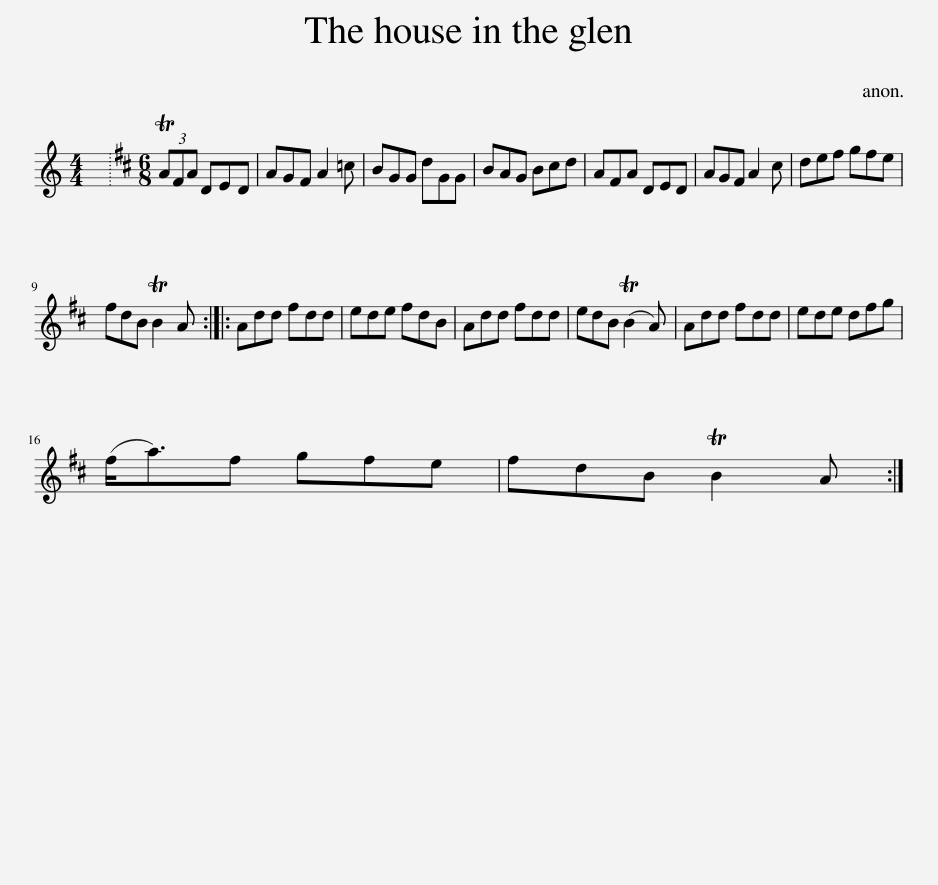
X:1
L:1/8
M:4/4
I:linebreak $
K:C
V:1 treble
V:1
 x8 |[K:D][M:6/8] (3TAFA DED | AGF A2 =c | BGG dGG | BAG Bcd | %5
 AFA DED | AGF A2 c | def gfe |$ fdB TB2 A :: Add fdd | %10
 ede fdB | Add fdd | edB (TB2 A) | Add fdd | ede dfg |$ %15
 (f<a)f gfe | fdB TB2 A :| %17
